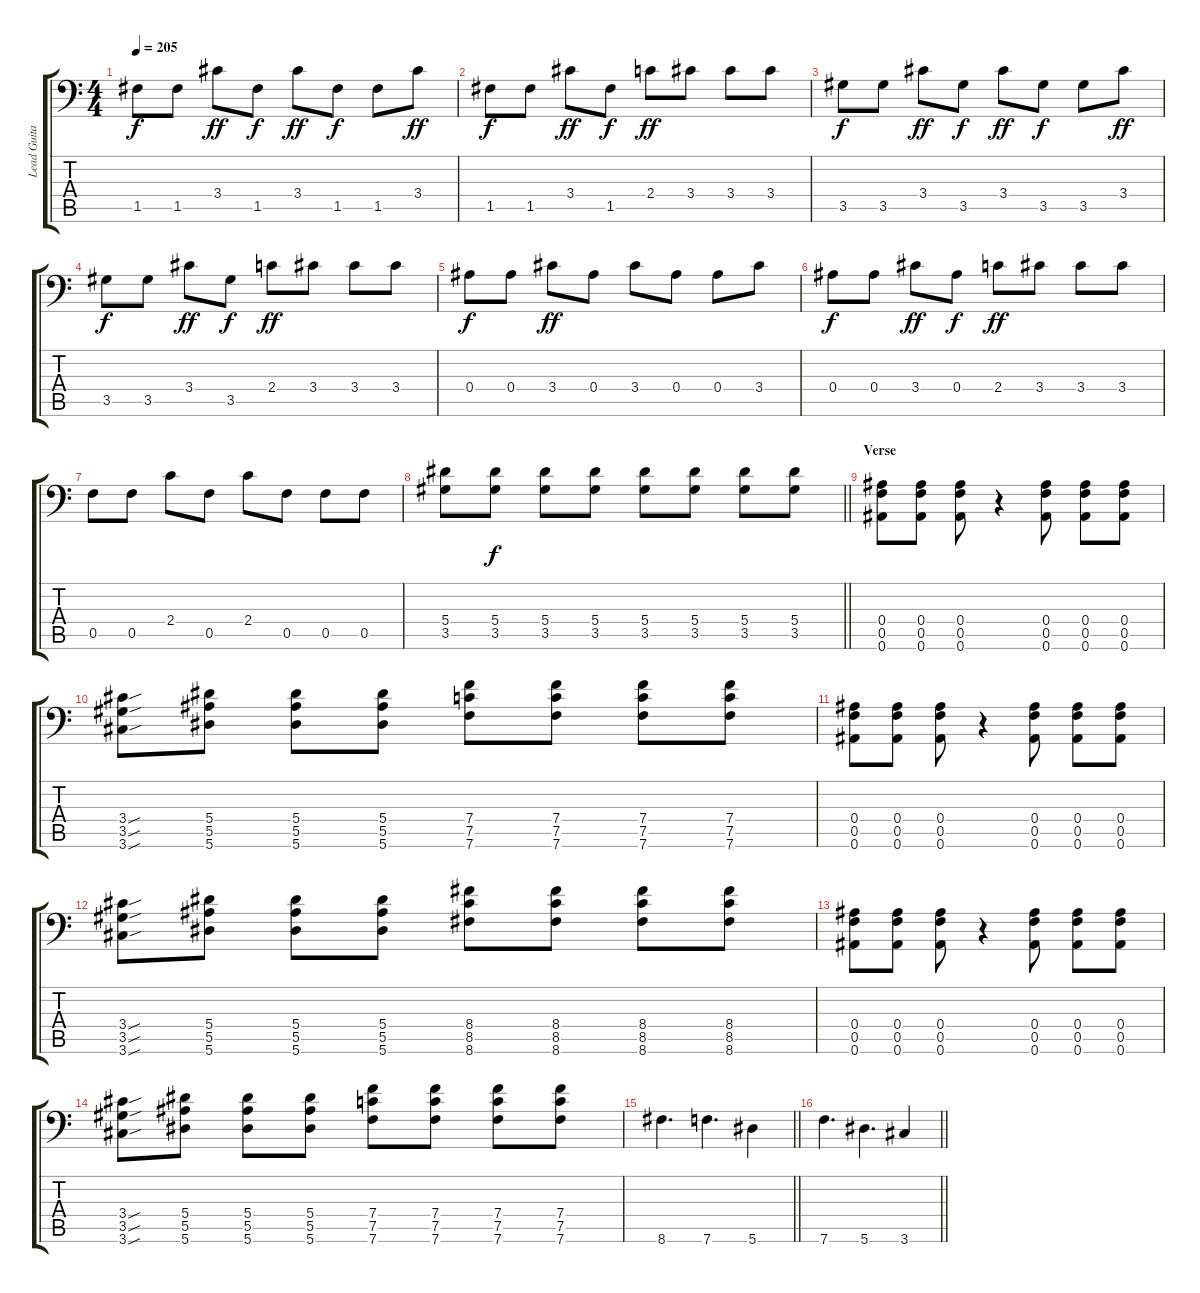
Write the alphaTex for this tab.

\track ("Lead Guitar" "Lead Guita") {instrument distortionguitar}
\staff {score tabs}
\tuning (C4 G3 Eb3 Bb2 F2 Bb1) {hide}
\ts (4 4)
\tempo 205
\clef f4
\ks c
1.5.8{dy f balance 8} 1.5.8 3.4.8{dy ff} 1.5.8{dy f} 3.4.8{dy ff} 1.5.8{dy f} 1.5.8 3.4.8{dy ff} |
1.5.8{dy f} 1.5.8 3.4.8{dy ff} 1.5.8{dy f} 2.4.8{dy ff} 3.4.8 3.4.8 3.4.8 |
3.5.8{dy f balance 8} 3.5.8 3.4.8{dy ff} 3.5.8{dy f} 3.4.8{dy ff} 3.5.8{dy f} 3.5.8 3.4.8{dy ff} |
3.5.8{dy f} 3.5.8 3.4.8{dy ff} 3.5.8{dy f} 2.4.8{dy ff} 3.4.8 3.4.8 3.4.8 |
0.4.8{dy f} 0.4.8 3.4.8{dy ff} 0.4.8 3.4.8 0.4.8 0.4.8 3.4.8 |
0.4.8{dy f} 0.4.8 3.4.8{dy ff} 0.4.8{dy f} 2.4.8{dy ff} 3.4.8 3.4.8 3.4.8 |
0.5.8 0.5.8 2.4.8 0.5.8 2.4.8 0.5.8 0.5.8 0.5.8 |
\barLineRight lightlight
(5.4 3.5).8 (5.4 3.5).8{dy f} (5.4 3.5).8 (5.4 3.5).8 (5.4 3.5).8 (5.4 3.5).8 (5.4 3.5).8 (5.4 3.5).8 |
\section ("" "Verse")
(0.4 0.5 0.6).8{balance 0} (0.4 0.5 0.6).8 (0.4 0.5 0.6).8 r.4 (0.4 0.5 0.6).8 (0.4 0.5 0.6).8 (0.4 0.5 0.6).8 |
(3.4{sou} 3.5{sou} 3.6{sou}).8 (5.4 5.5 5.6).8 (5.4 5.5 5.6).8 (5.4 5.5 5.6).8 (7.4 7.5 7.6).8 (7.4 7.5 7.6).8 (7.4 7.5 7.6).8 (7.4 7.5 7.6).8 |
(0.4 0.5 0.6).8 (0.4 0.5 0.6).8 (0.4 0.5 0.6).8 r.4 (0.4 0.5 0.6).8 (0.4 0.5 0.6).8 (0.4 0.5 0.6).8 |
(3.4{sou} 3.5{sou} 3.6{sou}).8 (5.4 5.5 5.6).8 (5.4 5.5 5.6).8 (5.4 5.5 5.6).8 (8.4 8.5 8.6).8 (8.4 8.5 8.6).8 (8.4 8.5 8.6).8 (8.4 8.5 8.6).8 |
(0.4 0.5 0.6).8 (0.4 0.5 0.6).8 (0.4 0.5 0.6).8 r.4 (0.4 0.5 0.6).8 (0.4 0.5 0.6).8 (0.4 0.5 0.6).8 |
(3.4{sou} 3.5{sou} 3.6{sou}).8 (5.4 5.5 5.6).8 (5.4 5.5 5.6).8 (5.4 5.5 5.6).8 (7.4 7.5 7.6).8 (7.4 7.5 7.6).8 (7.4 7.5 7.6).8 (7.4 7.5 7.6).8 |
\barLineRight lightlight
8.6.4{d} 7.6.4{d} 5.6.4 |
\barLineRight lightlight
7.6.4{d} 5.6.4{d} 3.6.4
